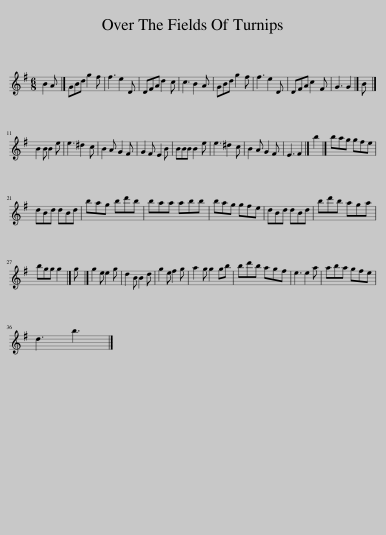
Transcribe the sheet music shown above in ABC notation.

X:1
L:1/8
M:6/8
I:linebreak $
K:G
V:1 treble
V:1
 B2 A |] GBd g2 f | f3 e2 D | DFA d2 c | c3 B2 A | %5
 GBd g2 f | f3 e2 D | DFA c2 F | G3 G2 |] B |]$ %10
 B2 B B2 e | e3 ^d2 c | B2 A G2 F | G2 F E2 B | BBB B2 e | %15
 e3 ^d2 c | B2 A G2 F | E3 F2 |] b2 |] bag gfe |$ %20
 dBd dBd | bag bd'b | baa abb | bag gfe | dBd dBd | %25
 bd'b aga |$ bgg g2 |] g |] g2 e e2 g | d2 B B2 d | %30
 g2 e f2 g | a2 g g2 gb | bd'b agf | e3 e2 a | aba gfe |$ %35
 d3 b3 |] %36
